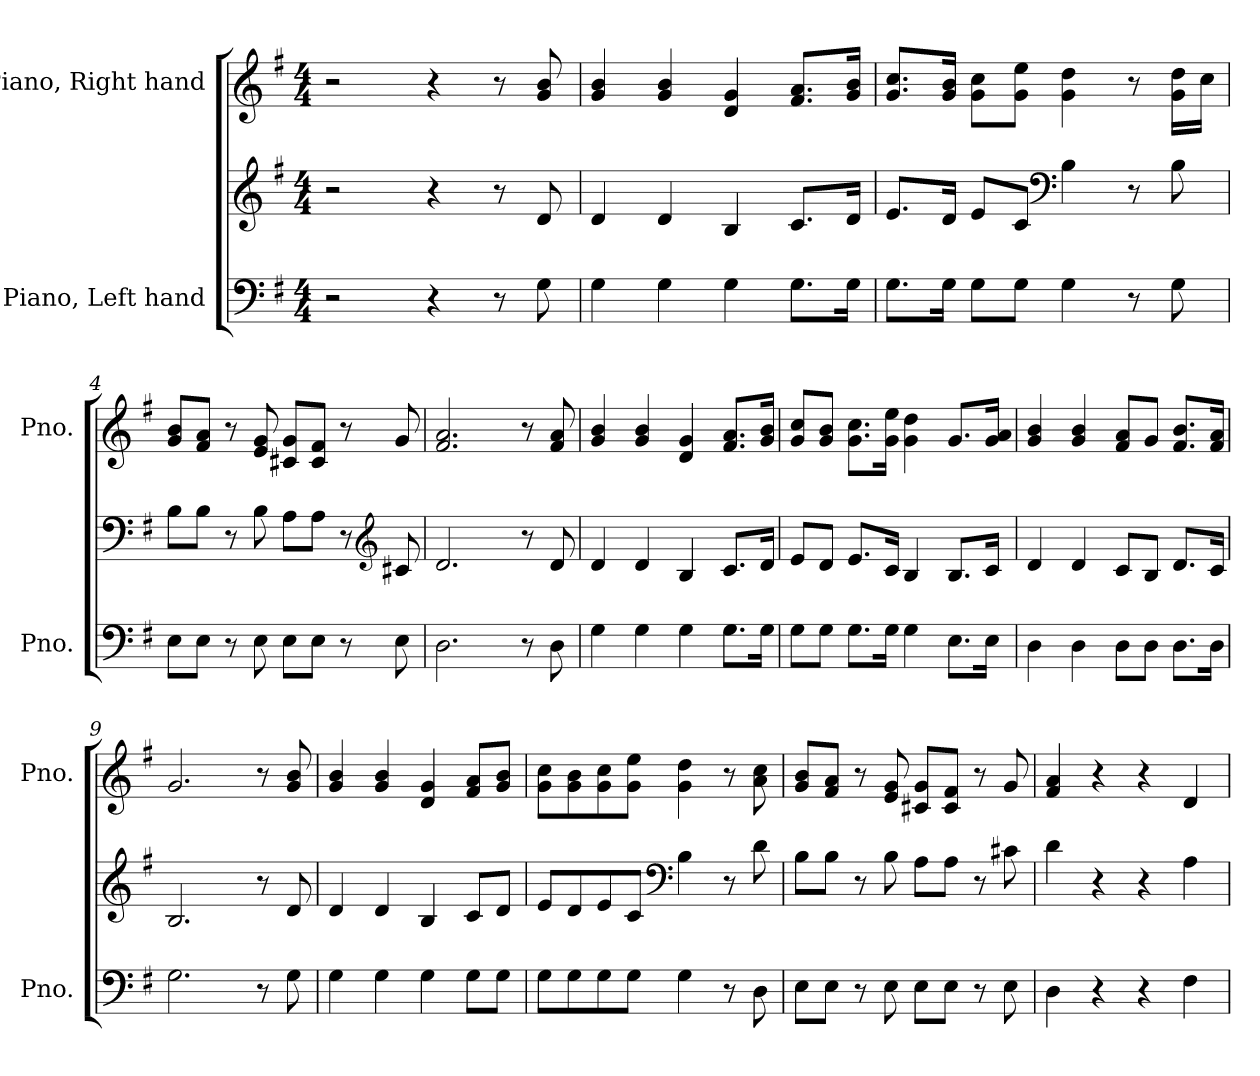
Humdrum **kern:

**kern	**kern	**kern
*part2	*part2	*part1
*staff3	*staff2	*staff1
*I"Piano, Left hand	*	*I"Piano, Right hand
*I'Pno.	*	*I'Pno.
*clefF4	*clefG2	*clefG2
*k[f#]	*k[f#]	*k[f#]
*M4/4	*M4/4	*M4/4
*MM120	*MM120	*MM120
=1	=1	=1
2r	2r	2r
4r	4r	4r
8r	8r	8r
8G\	8d/	8g/ 8b/
=2	=2	=2
4G\	4d/	4g/ 4b/
4G\	4d/	4g/ 4b/
4G\	4B/	4d/ 4g/
8.G\L	8.c/L	8.f#/ 8.a/L
16G\Jk	16d/Jk	16g/ 16b/Jk
=3	=3	=3
8.G\L	8.e/L	8.g/ 8.cc/L
16G\Jk	16d/Jk	16g/ 16b/Jk
8G\L	8e/L	8g\ 8cc\L
8G\J	8c/J	8g\ 8ee\J
*	*clefF4	*
4G\	4B\	4g\ 4dd\
8r	8r	8r
8G\	8B\	16g\ 16dd\LL
.	.	16cc\JJ
=4	=4	=4
8E\L	8B\L	8g/ 8b/L
8E\J	8B\J	8f#/ 8a/J
8r	8r	8r
8E\	8B\	8e/ 8g/
8E\L	8A\L	8c#X/ 8g/L
8E\J	8A\J	8c#/ 8f#/J
8r	8r	8r
*	*clefG2	*
8E\	8c#X/	8g/
!!LO:LB:g=z
=5	=5	=5
2.D\	2.d/	2.f#/ 2.a/
8r	8r	8r
8D\	8d/	8f#/ 8a/
=6	=6	=6
4G\	4d/	4g/ 4b/
4G\	4d/	4g/ 4b/
4G\	4B/	4d/ 4g/
8.G\L	8.c/L	8.f#/ 8.a/L
16G\Jk	16d/Jk	16g/ 16b/Jk
=7	=7	=7
8G\L	8e/L	8g/ 8cc/L
8G\J	8d/J	8g/ 8b/J
8.G\L	8.e/L	8.g\ 8.cc\L
16G\Jk	16c/Jk	16g\ 16ee\Jk
4G\	4B/	4g\ 4dd\
8.E\L	8.B/L	8.g/L
16E\Jk	16c/Jk	16g/ 16a/Jk
=8	=8	=8
4D\	4d/	4g/ 4b/
4D\	4d/	4g/ 4b/
8D\L	8c/L	8f#/ 8a/L
8D\J	8B/J	8g/J
8.D\L	8.d/L	8.f#/ 8.b/L
16D\Jk	16c/Jk	16f#/ 16a/Jk
=9	=9	=9
2.G\	2.B/	2.g/
8r	8r	8r
8G\	8d/	8g/ 8b/
=10	=10	=10
4G\	4d/	4g/ 4b/
4G\	4d/	4g/ 4b/
4G\	4B/	4d/ 4g/
8G\L	8c/L	8f#/ 8a/L
8G\J	8d/J	8g/ 8b/J
!!LO:LB:g=z
=11	=11	=11
8G\L	8e/L	8g\ 8cc\L
8G\	8d/	8g\ 8b\
8G\	8e/	8g\ 8cc\
8G\J	8c/J	8g\ 8ee\J
*	*clefF4	*
4G\	4B\	4g\ 4dd\
8r	8r	8r
8D\	8d\	8a\ 8cc\
=12	=12	=12
8E\L	8B\L	8g/ 8b/L
8E\J	8B\J	8f#/ 8a/J
8r	8r	8r
8E\	8B\	8e/ 8g/
8E\L	8A\L	8c#X/ 8g/L
8E\J	8A\J	8c#/ 8f#/J
8r	8r	8r
8E\	8c#X\	8g/
=13	=13	=13
4D\	4d\	4f#/ 4a/
4r	4r	4r
4r	4r	4r
4F#\	4A\	4d/
=	=	=
*-	*-	*-
